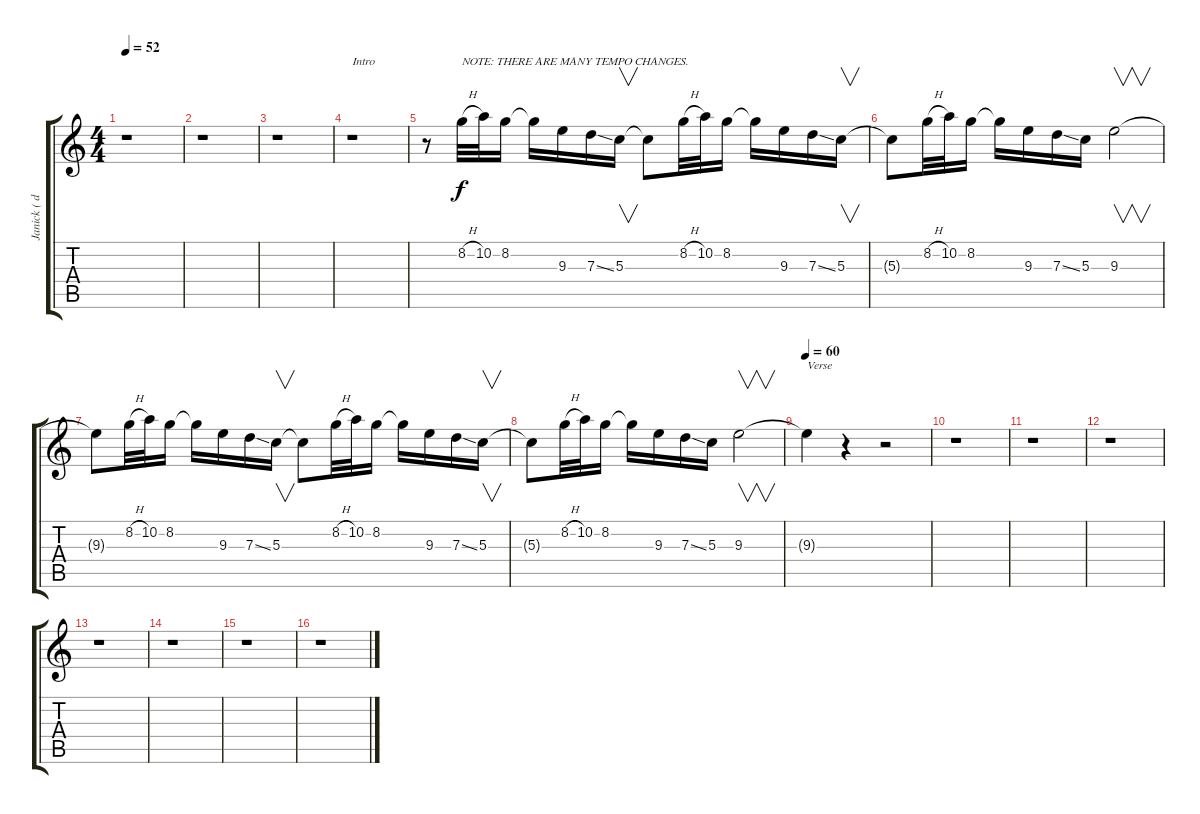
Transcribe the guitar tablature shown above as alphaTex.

\track ("Janick ( distortion )" "Janick ( d") {instrument distortionguitar}
\staff {score tabs}
\tuning (E4 B3 G3 D3 A2 E2) {hide}
\ts (4 4)
\tempo 52
\clef g2
\ks c
r.1{txt "" dy f instrument distortionguitar} |
r.1 |
r.1 |
r.1{txt "Intro"} |
r.8 8.2{h}.32{txt "NOTE: THERE ARE MANY TEMPO CHANGES."} 10.2.32 8.2.16 8.2{t}.16 9.3.16 7.3{ss}.16 5.3.16{v} 5.3{t}.8 8.2{h}.32 10.2.32 8.2.16 8.2{t}.16 9.3.16 7.3{ss}.16 5.3.16{v} |
5.3{t}.8 8.2{h}.32 10.2.32 8.2.16 8.2{t}.16 9.3.16 7.3{ss}.16 5.3.16 9.3.2{v} |
9.3{t}.8 8.2{h}.32 10.2.32 8.2.16 8.2{t}.16 9.3.16 7.3{ss}.16 5.3.16{v} 5.3{t}.8 8.2{h}.32 10.2.32 8.2.16 8.2{t}.16 9.3.16 7.3{ss}.16 5.3.16{v} |
5.3{t}.8 8.2{h}.32 10.2.32 8.2.16 8.2{t}.16 9.3.16 7.3{ss}.16 5.3.16 9.3.2{v} |
\tempo 60
9.3{t}.4{txt "Verse"} r.4 r.2 |
r.1 |
r.1 |
r.1 |
r.1 |
r.1 |
r.1 |
r.1
